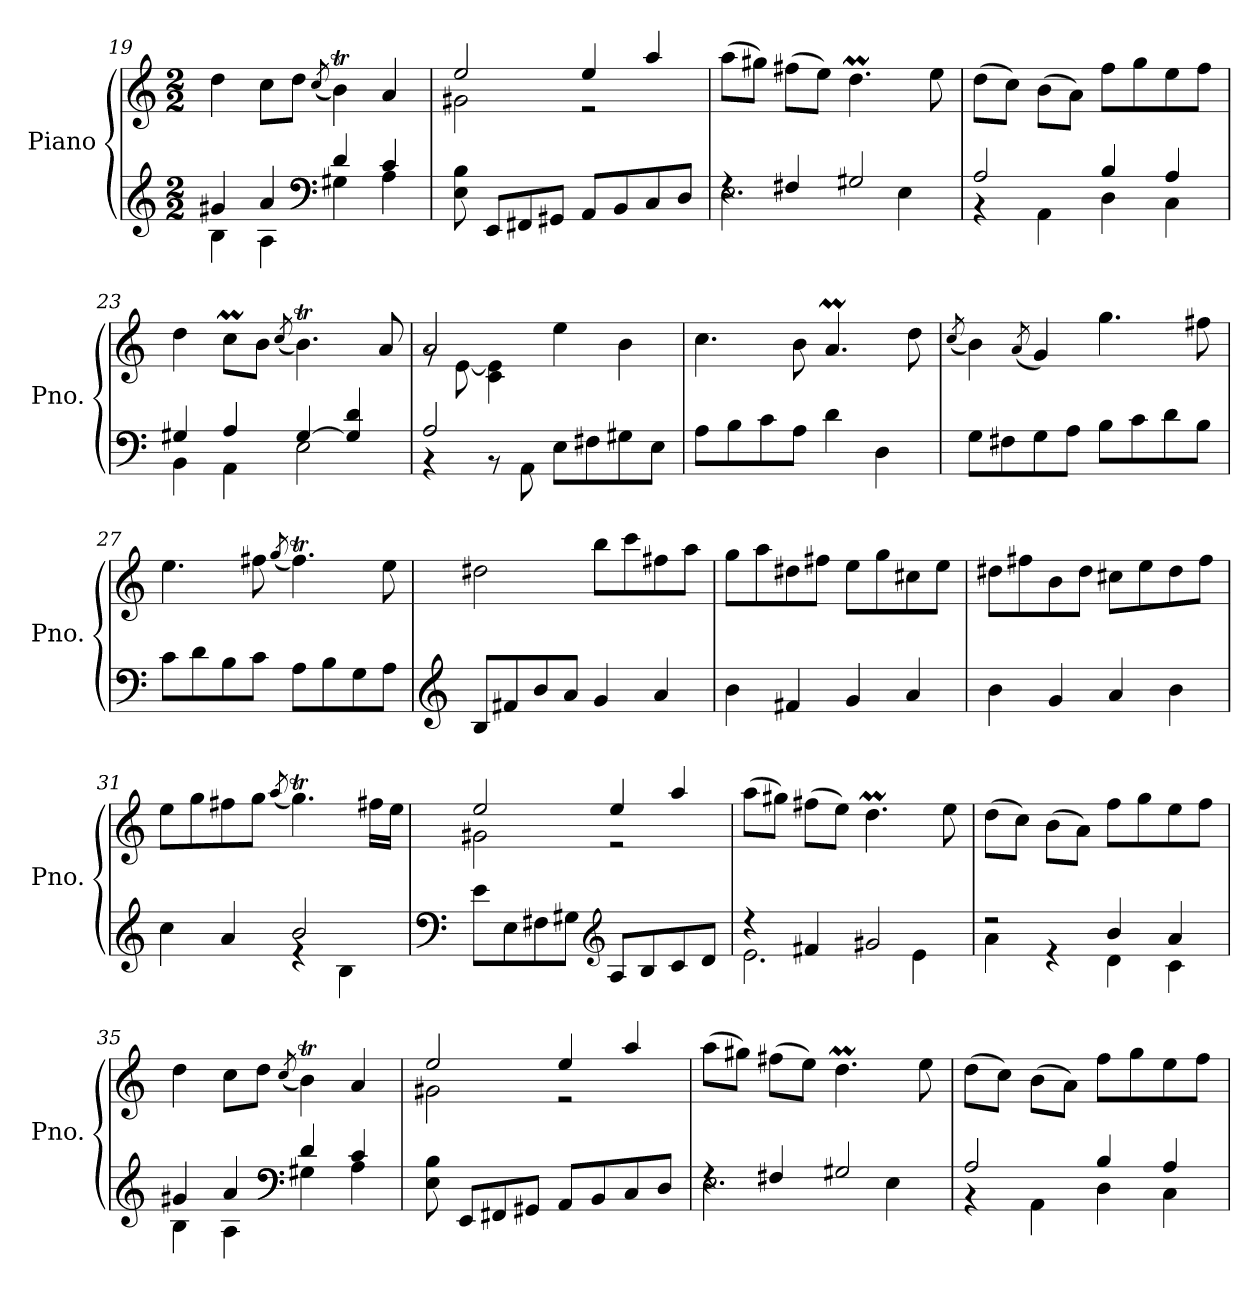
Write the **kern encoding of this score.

**kern	**kern
*part1	*part1
*staff2	*staff1
*I"Piano	*
*I'Pno.	*
*clefG2	*clefG2
*k[]	*k[]
*M2/2	*M2/2
=19	=19
*^	*
4g#X/	4B\	4dd\
4a/	4A\	8cc\L
.	.	8dd\J
*clefF4	*	*
.	.	(<8qcc/
4d/	4G#X\	4bt\)
4c/	4A\	4a/
*v	*v	*
=20	=20
*	*^
8E\ 8B\	2ee/	2g#X\
8EE/L	.	.
8FF#X/	.	.
8GG#X/J	.	.
8AA/L	4ee/	2r
8BB/	.	.
8C/	4aa/	.
8D/J	.	.
*	*v	*v
!!LO:LB:g=z
=21	=21
*^	*
4rF	2.E\	(>8aa\L
.	.	8gg#X\J)
4F#X/	.	(>8ff#X\L
.	.	8ee\J)
2G#X/	.	4.ddM\
.	4E\	.
.	.	8ee\
=22	=22	=22
2A/	4r	(>8dd\L
.	.	8cc\J)
.	4AA\	(>8b\L
.	.	8a\J)
4B/	4D\	8ff\L
.	.	8gg\
4A/	4C\	8ee\
.	.	8ff\J
=23	=23	=23
4G#X/	4BB\	4dd\
4A/	4AA\	8ccM\L
.	.	8b\J
.	.	(<8qcc/
[4G#/	2E\	4.bt\)
4G#/] 4d/	.	.
.	.	8a/
=24	=24	=24
*	*	*^
2A/	4r	2a/	8rg
.	.	.	[8e\
.	8r	.	4c\ 4e\]
.	8AA\	.	.
8E\L	2ryy	4ee\	2ryy
8F#X\	.	.	.
8G#X\	.	4b\	.
8E\J	.	.	.
*v	*v	*	*
*	*v	*v
=25	=25
8A\L	4.cc\
8B\	.
8c\	.
8A\J	8b\
4d\	4.aM/
4D\	.
.	8dd\
!!LO:PB:g=z
=26	=26
.	(<8qcc/
8G\L	4b\)
8F#X\	.
.	(<8qa/
8G\	4g/)
8A\J	.
8B\L	4.gg\
8c\	.
8d\	.
8B\J	8ff#X\
=27	=27
8c\L	4.ee\
8d\	.
8B\	.
8c\J	8ff#X\
.	(<8qgg/
8A\L	4.ff#t\)
8B\	.
8G\	.
8A\J	8ee\
=28	=28
*clefG2	*
8B/L	2dd#X\
8f#X/	.
8b/	.
8a/J	.
4g/	8bb\L
.	8ccc\
4a/	8ff#X\
.	8aa\J
=29	=29
4b\	8gg\L
.	8aa\
4f#X/	8dd#X\
.	8ff#X\J
4g/	8ee\L
.	8gg\
4a/	8cc#X\
.	8ee\J
=30	=30
4b\	8dd#X\L
.	8ff#X\
4g/	8b\
.	8dd#\J
4a/	8cc#X\L
.	8ee\
4b\	8dd#\
.	8ff#\J
!!LO:LB:g=z
=31	=31
*^	*
4cc\	2ryy	8ee\L
.	.	8gg\
4a/	.	8ff#X\
.	.	8gg\J
.	.	(<8qaa/
2b/	4re	4.ggT\)
.	4B\	.
.	.	16ff#X\LL
.	.	16ee\JJ
*v	*v	*
=32	=32
*clefF4	*
*	*^
8e\L	2ee/	2g#X\
8E\	.	.
8F#X\	.	.
8G#X\J	.	.
*clefG2	*	*
8A/L	4ee/	2r
8B/	.	.
8c/	4aa/	.
8d/J	.	.
*	*v	*v
=33	=33
*^	*
4r	2.e\	(>8aa\L
.	.	8gg#X\J)
4f#X/	.	(>8ff#X\L
.	.	8ee\J)
2g#X/	.	4.ddM\
.	4e\	.
.	.	8ee\
=34	=34	=34
2r	4a\	(>8dd\L
.	.	8cc\J)
.	4r	(>8b\L
.	.	8a\J)
4b/	4d\	8ff\L
.	.	8gg\
4a/	4c\	8ee\
.	.	8ff\J
=35	=35	=35
4g#X/	4B\	4dd\
4a/	4A\	8cc\L
.	.	8dd\J
*clefF4	*	*
.	.	(<8qcc/
4d/	4G#X\	4bt\)
4c/	4A\	4a/
*v	*v	*
!!LO:LB:g=z
=36	=36
*	*^
8E\ 8B\	2ee/	2g#X\
8EE/L	.	.
8FF#X/	.	.
8GG#X/J	.	.
8AA/L	4ee/	2r
8BB/	.	.
8C/	4aa/	.
8D/J	.	.
*	*v	*v
=37	=37
*^	*
4rF	2.E\	(>8aa\L
.	.	8gg#X\J)
4F#X/	.	(>8ff#X\L
.	.	8ee\J)
2G#X/	.	4.ddM\
.	4E\	.
.	.	8ee\
=38	=38	=38
2A/	4r	(>8dd\L
.	.	8cc\J)
.	4AA\	(>8b\L
.	.	8a\J)
4B/	4D\	8ff\L
.	.	8gg\
4A/	4C\	8ee\
.	.	8ff\J
*v	*v	*
=	=
*-	*-
